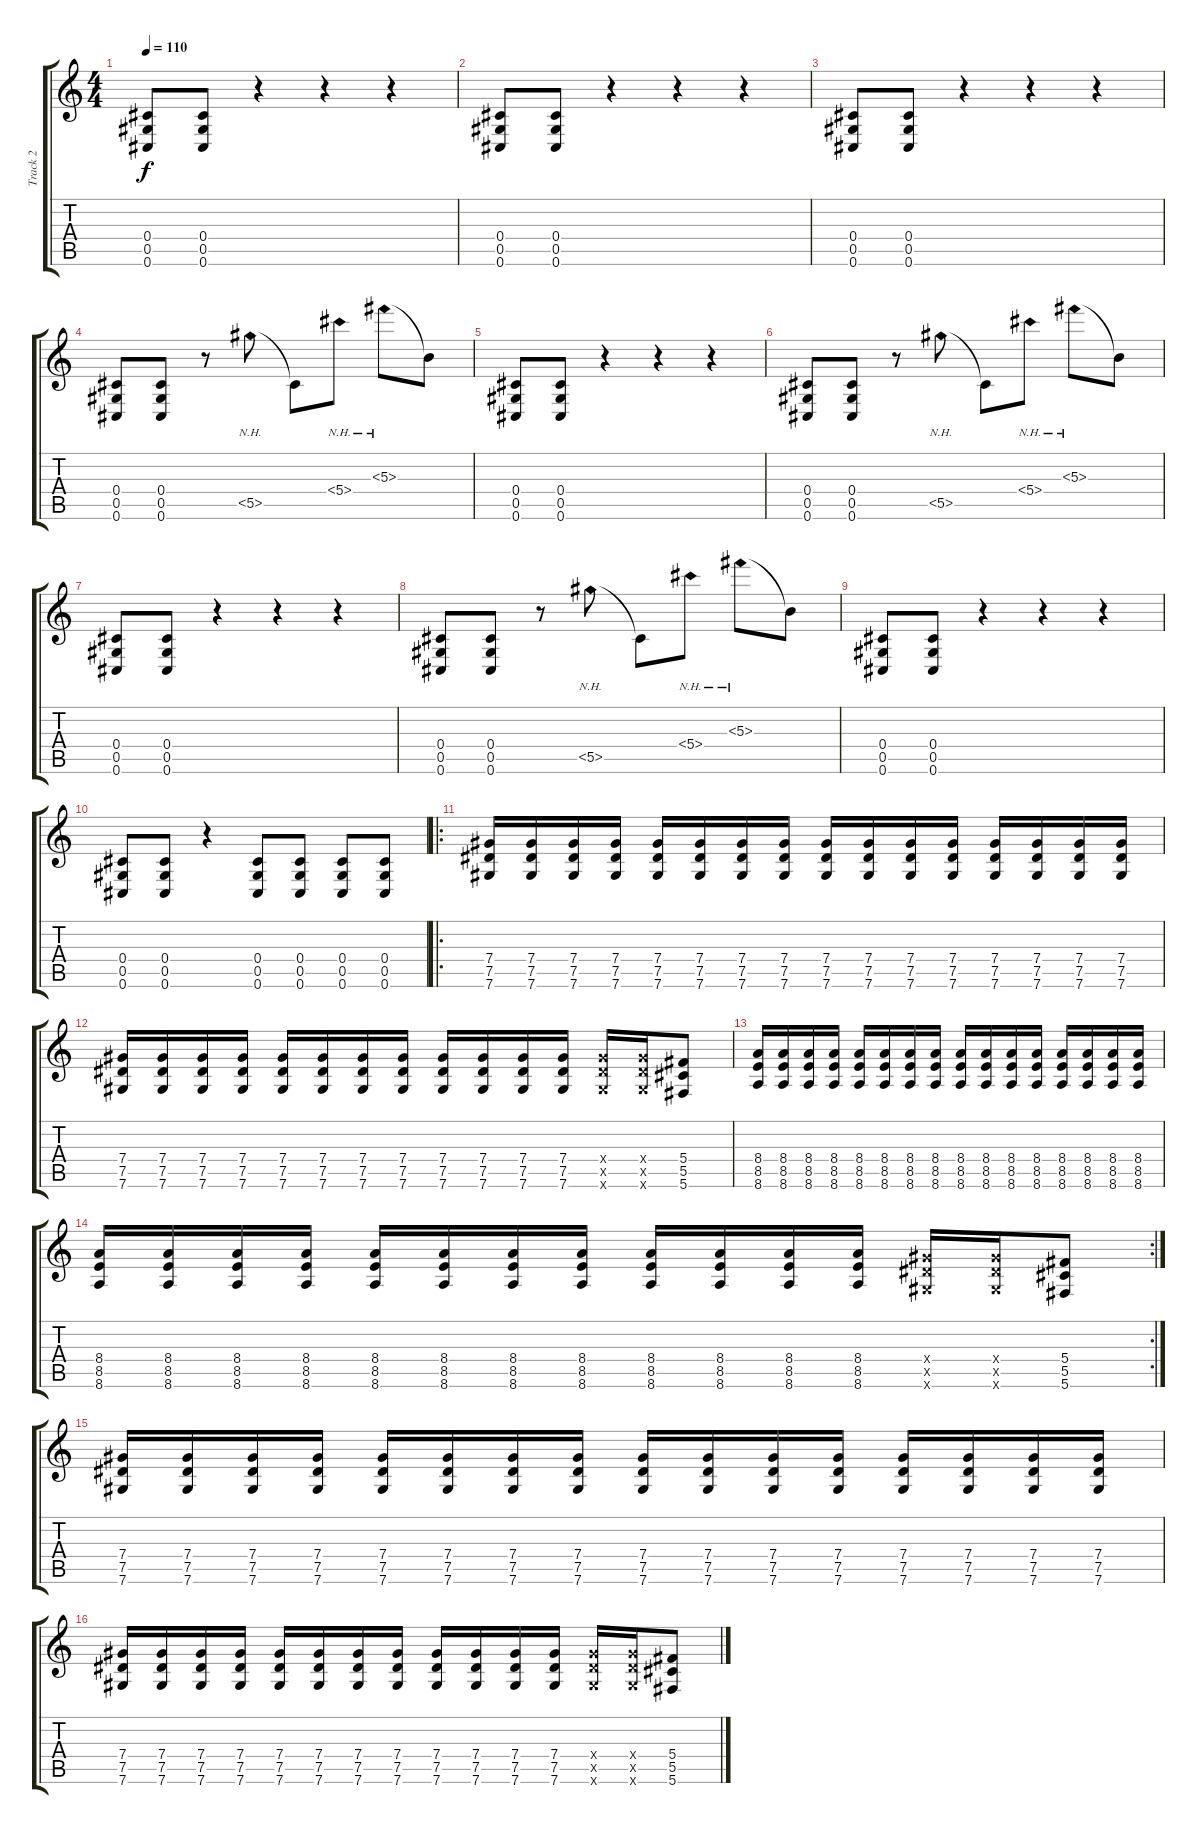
\track ("Track 2" "Track 2") {instrument distortionguitar}
\staff {score tabs}
\tuning (Eb4 Bb3 Gb3 Db3 Ab2 Db2) {hide}
\ts (4 4)
\tempo 110
\clef g2
\ks c
(0.4 0.5 0.6).8{dy f} (0.4 0.5 0.6).8 r.4 r.4 r.4 |
(0.4 0.5 0.6).8 (0.4 0.5 0.6).8 r.4 r.4 r.4 |
(0.4 0.5 0.6).8 (0.4 0.5 0.6).8 r.4 r.4 r.4 |
(0.4 0.5 0.6).8 (0.4 0.5 0.6).8 r.8 5.5{nh}.8 5.5{t}.8 5.4{nh}.8 5.3{nh}.8 5.3{t}.8 |
(0.4 0.5 0.6).8 (0.4 0.5 0.6).8 r.4 r.4 r.4 |
(0.4 0.5 0.6).8 (0.4 0.5 0.6).8 r.8 5.5{nh}.8 5.5{t}.8 5.4{nh}.8 5.3{nh}.8 5.3{t}.8 |
(0.4 0.5 0.6).8 (0.4 0.5 0.6).8 r.4 r.4 r.4 |
(0.4 0.5 0.6).8 (0.4 0.5 0.6).8 r.8 5.5{nh}.8 5.5{t}.8 5.4{nh}.8 5.3{nh}.8 5.3{t}.8 |
(0.4 0.5 0.6).8 (0.4 0.5 0.6).8 r.4 r.4 r.4 |
(0.4 0.5 0.6).8 (0.4 0.5 0.6).8 r.4 (0.4 0.5 0.6).8 (0.4 0.5 0.6).8 (0.4 0.5 0.6).8 (0.4 0.5 0.6).8 |
\ro
(7.4 7.5 7.6).16 (7.4 7.5 7.6).16 (7.4 7.5 7.6).16 (7.4 7.5 7.6).16 (7.4 7.5 7.6).16 (7.4 7.5 7.6).16 (7.4 7.5 7.6).16 (7.4 7.5 7.6).16 (7.4 7.5 7.6).16 (7.4 7.5 7.6).16 (7.4 7.5 7.6).16 (7.4 7.5 7.6).16 (7.4 7.5 7.6).16 (7.4 7.5 7.6).16 (7.4 7.5 7.6).16 (7.4 7.5 7.6).16 |
(7.4 7.5 7.6).16 (7.4 7.5 7.6).16 (7.4 7.5 7.6).16 (7.4 7.5 7.6).16 (7.4 7.5 7.6).16 (7.4 7.5 7.6).16 (7.4 7.5 7.6).16 (7.4 7.5 7.6).16 (7.4 7.5 7.6).16 (7.4 7.5 7.6).16 (7.4 7.5 7.6).16 (7.4 7.5 7.6).16 (7.4{x} 7.5{x} 7.6{x}).16 (7.4{x} 7.5{x} 7.6{x}).16 (5.4 5.5 5.6).8 |
(8.4 8.5 8.6).16 (8.4 8.5 8.6).16 (8.4 8.5 8.6).16 (8.4 8.5 8.6).16 (8.4 8.5 8.6).16 (8.4 8.5 8.6).16 (8.4 8.5 8.6).16 (8.4 8.5 8.6).16 (8.4 8.5 8.6).16 (8.4 8.5 8.6).16 (8.4 8.5 8.6).16 (8.4 8.5 8.6).16 (8.4 8.5 8.6).16 (8.4 8.5 8.6).16 (8.4 8.5 8.6).16 (8.4 8.5 8.6).16 |
\rc 2
(8.4 8.5 8.6).16 (8.4 8.5 8.6).16 (8.4 8.5 8.6).16 (8.4 8.5 8.6).16 (8.4 8.5 8.6).16 (8.4 8.5 8.6).16 (8.4 8.5 8.6).16 (8.4 8.5 8.6).16 (8.4 8.5 8.6).16 (8.4 8.5 8.6).16 (8.4 8.5 8.6).16 (8.4 8.5 8.6).16 (7.4{x} 7.5{x} 7.6{x}).16 (7.4{x} 7.5{x} 7.6{x}).16 (5.4 5.5 5.6).8 |
(7.4 7.5 7.6).16 (7.4 7.5 7.6).16 (7.4 7.5 7.6).16 (7.4 7.5 7.6).16 (7.4 7.5 7.6).16 (7.4 7.5 7.6).16 (7.4 7.5 7.6).16 (7.4 7.5 7.6).16 (7.4 7.5 7.6).16 (7.4 7.5 7.6).16 (7.4 7.5 7.6).16 (7.4 7.5 7.6).16 (7.4 7.5 7.6).16 (7.4 7.5 7.6).16 (7.4 7.5 7.6).16 (7.4 7.5 7.6).16 |
(7.4 7.5 7.6).16 (7.4 7.5 7.6).16 (7.4 7.5 7.6).16 (7.4 7.5 7.6).16 (7.4 7.5 7.6).16 (7.4 7.5 7.6).16 (7.4 7.5 7.6).16 (7.4 7.5 7.6).16 (7.4 7.5 7.6).16 (7.4 7.5 7.6).16 (7.4 7.5 7.6).16 (7.4 7.5 7.6).16 (7.4{x} 7.5{x} 7.6{x}).16 (7.4{x} 7.5{x} 7.6{x}).16 (5.4 5.5 5.6).8
